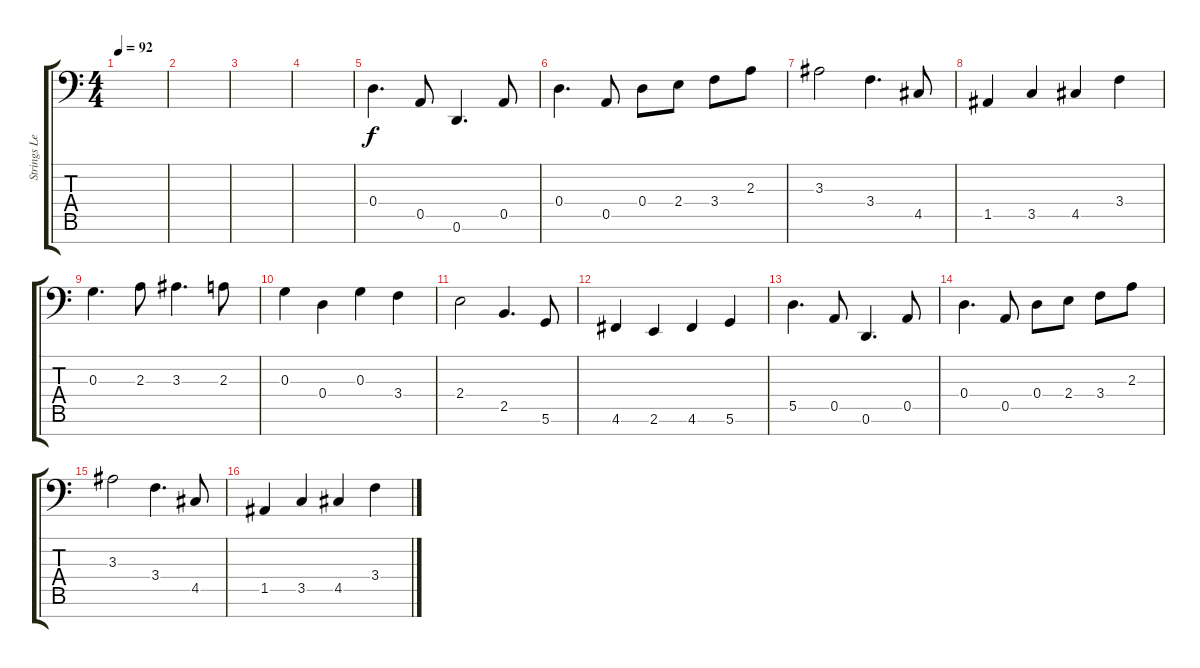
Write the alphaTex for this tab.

\track ("Strings Lead" "Strings Le") {instrument stringensemble1}
\staff {score tabs}
\tuning (E4 B3 G3 D3 A2 D2 E1) {hide}
\ts (4 4)
\tempo 92
\clef f4
\ks c
|
|
|
|
0.4.4{d volume 16 instrument stringensemble1} 0.5.8 0.6.4{d} 0.5.8 |
0.4.4{d} 0.5.8 0.4.8 2.4.8 3.4.8 2.3.8 |
3.3.2 3.4.4{d} 4.5.8 |
1.5.4 3.5.4 4.5.4 3.4.4 |
0.3.4{d} 2.3.8 3.3.4{d} 2.3.8 |
0.3.4 0.4.4 0.3.4 3.4.4 |
2.4.2 2.5.4{d} 5.6.8 |
4.6.4 2.6.4 4.6.4 5.6.4 |
5.5.4{d} 0.5.8 0.6.4{d} 0.5.8 |
0.4.4{d} 0.5.8 0.4.8 2.4.8 3.4.8 2.3.8 |
3.3.2 3.4.4{d} 4.5.8 |
1.5.4 3.5.4 4.5.4 3.4.4
